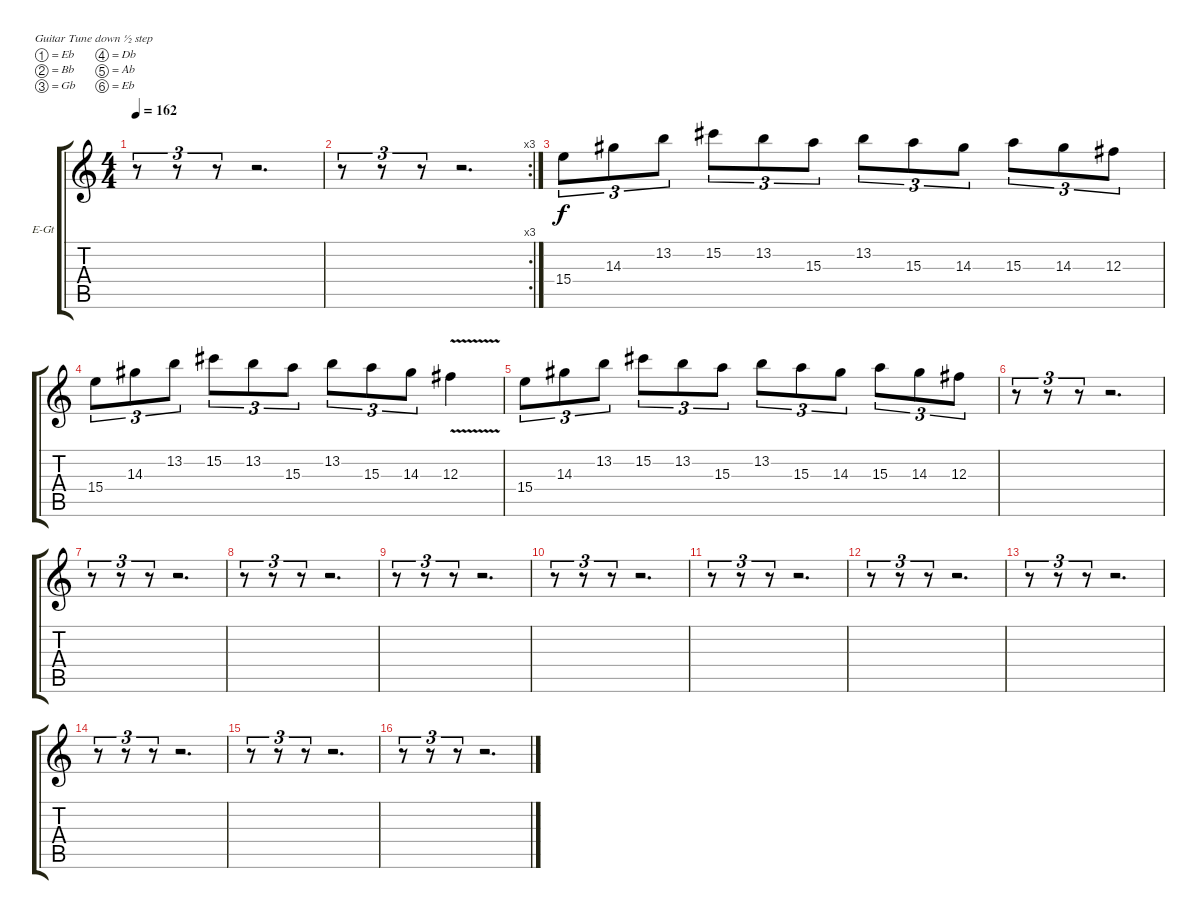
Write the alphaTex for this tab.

\bracketExtendMode groupsimilarinstruments
\firstSystemTrackNameOrientation horizontal
\otherSystemsTrackNameOrientation horizontal
\track ("Heavy stick" "E-Gt") {instrument overdrivenguitar}
\staff {score tabs}
\tuning (Eb4 Bb3 Gb3 Db3 Ab2 Eb2)
\ts (4 4)
\tempo 162
\clef g2
\ks c
r.8{tu (3 2) dy f} r.8{tu (3 2)} r.8{tu (3 2)} r.2{d} |
\rc 3
r.8{tu (3 2)} r.8{tu (3 2)} r.8{tu (3 2)} r.2{d} |
15.4.8{tu (3 2)} 14.3.8{tu (3 2)} 13.2.8{tu (3 2)} 15.2.8{tu (3 2)} 13.2.8{tu (3 2)} 15.3.8{tu (3 2)} 13.2.8{tu (3 2)} 15.3.8{tu (3 2)} 14.3.8{tu (3 2)} 15.3.8{tu (3 2)} 14.3.8{tu (3 2)} 12.3.8{tu (3 2)} |
15.4.8{tu (3 2)} 14.3.8{tu (3 2)} 13.2.8{tu (3 2)} 15.2.8{tu (3 2)} 13.2.8{tu (3 2)} 15.3.8{tu (3 2)} 13.2.8{tu (3 2)} 15.3.8{tu (3 2)} 14.3.8{tu (3 2)} 12.3{v}.4 |
15.4.8{tu (3 2)} 14.3.8{tu (3 2)} 13.2.8{tu (3 2)} 15.2.8{tu (3 2)} 13.2.8{tu (3 2)} 15.3.8{tu (3 2)} 13.2.8{tu (3 2)} 15.3.8{tu (3 2)} 14.3.8{tu (3 2)} 15.3.8{tu (3 2)} 14.3.8{tu (3 2)} 12.3.8{tu (3 2)} |
r.8{tu (3 2)} r.8{tu (3 2)} r.8{tu (3 2)} r.2{d} |
r.8{tu (3 2)} r.8{tu (3 2)} r.8{tu (3 2)} r.2{d} |
r.8{tu (3 2)} r.8{tu (3 2)} r.8{tu (3 2)} r.2{d} |
r.8{tu (3 2)} r.8{tu (3 2)} r.8{tu (3 2)} r.2{d} |
r.8{tu (3 2)} r.8{tu (3 2)} r.8{tu (3 2)} r.2{d} |
r.8{tu (3 2)} r.8{tu (3 2)} r.8{tu (3 2)} r.2{d} |
r.8{tu (3 2)} r.8{tu (3 2)} r.8{tu (3 2)} r.2{d} |
r.8{tu (3 2)} r.8{tu (3 2)} r.8{tu (3 2)} r.2{d} |
r.8{tu (3 2)} r.8{tu (3 2)} r.8{tu (3 2)} r.2{d} |
r.8{tu (3 2)} r.8{tu (3 2)} r.8{tu (3 2)} r.2{d} |
r.8{tu (3 2)} r.8{tu (3 2)} r.8{tu (3 2)} r.2{d}
